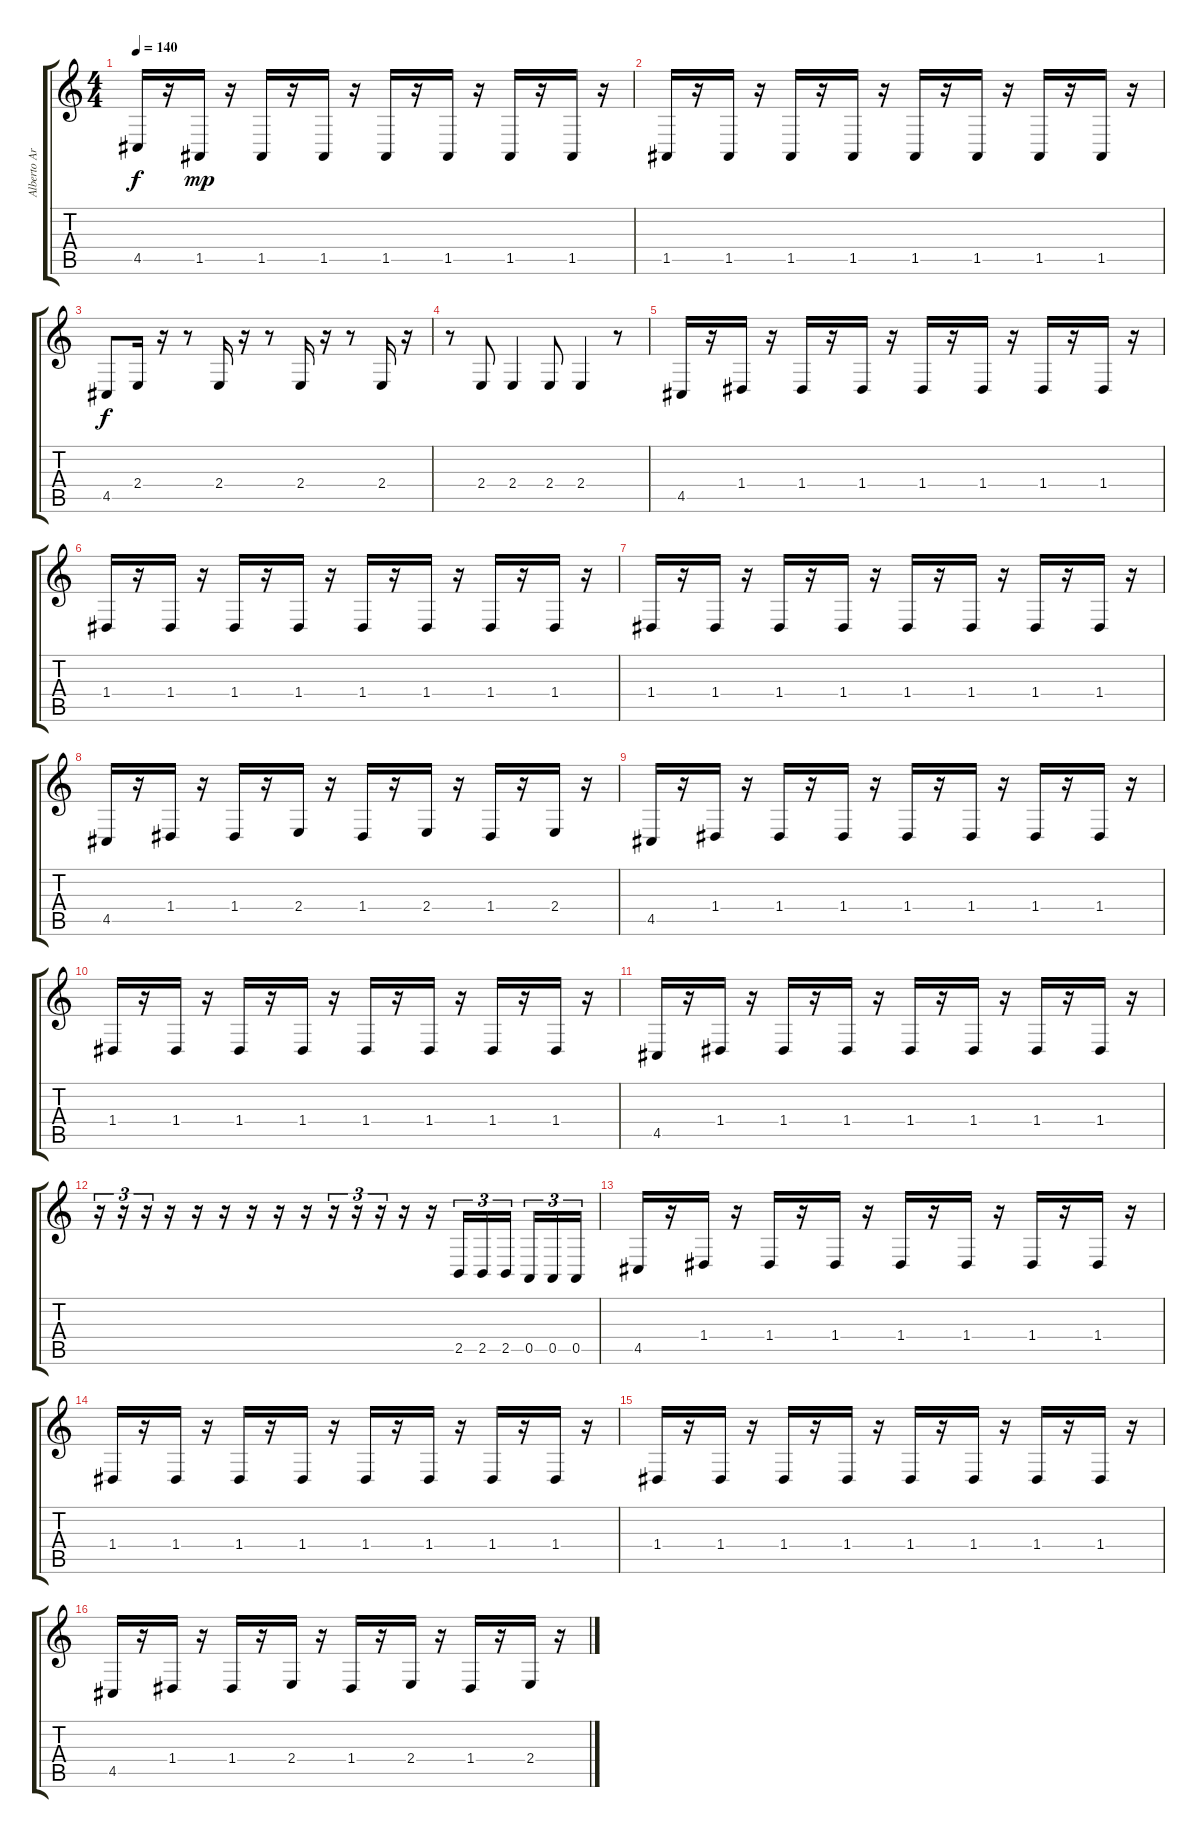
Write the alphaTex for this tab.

\track ("Alberto Ardines" "Alberto Ar") {instrument acousticgrandpiano}
\staff {score tabs}
\tuning (E4 B3 G3 D3 A2 E2) {hide}
\ts (4 4)
\tempo 140
\clef g2
\ks c
4.5.16{dy f} r.16 1.5.16{dy mp} r.16 1.5.16 r.16 1.5.16 r.16 1.5.16 r.16 1.5.16 r.16 1.5.16 r.16 1.5.16 r.16 |
1.5.16 r.16 1.5.16 r.16 1.5.16 r.16 1.5.16 r.16 1.5.16 r.16 1.5.16 r.16 1.5.16 r.16 1.5.16 r.16 |
4.5.8{dy f} 2.4.16 r.16 r.8 2.4.16 r.16 r.8 2.4.16 r.16 r.8 2.4.16 r.16 |
r.8 2.4.8 2.4.4 2.4.8 2.4.4 r.8 |
4.5.16 r.16 1.4.16 r.16 1.4.16 r.16 1.4.16 r.16 1.4.16 r.16 1.4.16 r.16 1.4.16 r.16 1.4.16 r.16 |
1.4.16 r.16 1.4.16 r.16 1.4.16 r.16 1.4.16 r.16 1.4.16 r.16 1.4.16 r.16 1.4.16 r.16 1.4.16 r.16 |
1.4.16 r.16 1.4.16 r.16 1.4.16 r.16 1.4.16 r.16 1.4.16 r.16 1.4.16 r.16 1.4.16 r.16 1.4.16 r.16 |
4.5.16 r.16 1.4.16 r.16 1.4.16 r.16 2.4.16 r.16 1.4.16 r.16 2.4.16 r.16 1.4.16 r.16 2.4.16 r.16 |
4.5.16 r.16 1.4.16 r.16 1.4.16 r.16 1.4.16 r.16 1.4.16 r.16 1.4.16 r.16 1.4.16 r.16 1.4.16 r.16 |
1.4.16 r.16 1.4.16 r.16 1.4.16 r.16 1.4.16 r.16 1.4.16 r.16 1.4.16 r.16 1.4.16 r.16 1.4.16 r.16 |
4.5.16 r.16 1.4.16 r.16 1.4.16 r.16 1.4.16 r.16 1.4.16 r.16 1.4.16 r.16 1.4.16 r.16 1.4.16 r.16 |
r.16{tu (3 2)} r.16{tu (3 2)} r.16{tu (3 2)} r.16 r.16 r.16 r.16 r.16 r.16 r.16{tu (3 2)} r.16{tu (3 2)} r.16{tu (3 2)} r.16 r.16 2.5.16{tu (3 2)} 2.5.16{tu (3 2)} 2.5.16{tu (3 2) beam splitsecondary} 0.5.16{tu (3 2)} 0.5.16{tu (3 2)} 0.5.16{tu (3 2)} |
4.5.16 r.16 1.4.16 r.16 1.4.16 r.16 1.4.16 r.16 1.4.16 r.16 1.4.16 r.16 1.4.16 r.16 1.4.16 r.16 |
1.4.16 r.16 1.4.16 r.16 1.4.16 r.16 1.4.16 r.16 1.4.16 r.16 1.4.16 r.16 1.4.16 r.16 1.4.16 r.16 |
1.4.16 r.16 1.4.16 r.16 1.4.16 r.16 1.4.16 r.16 1.4.16 r.16 1.4.16 r.16 1.4.16 r.16 1.4.16 r.16 |
4.5.16 r.16 1.4.16 r.16 1.4.16 r.16 2.4.16 r.16 1.4.16 r.16 2.4.16 r.16 1.4.16 r.16 2.4.16 r.16
